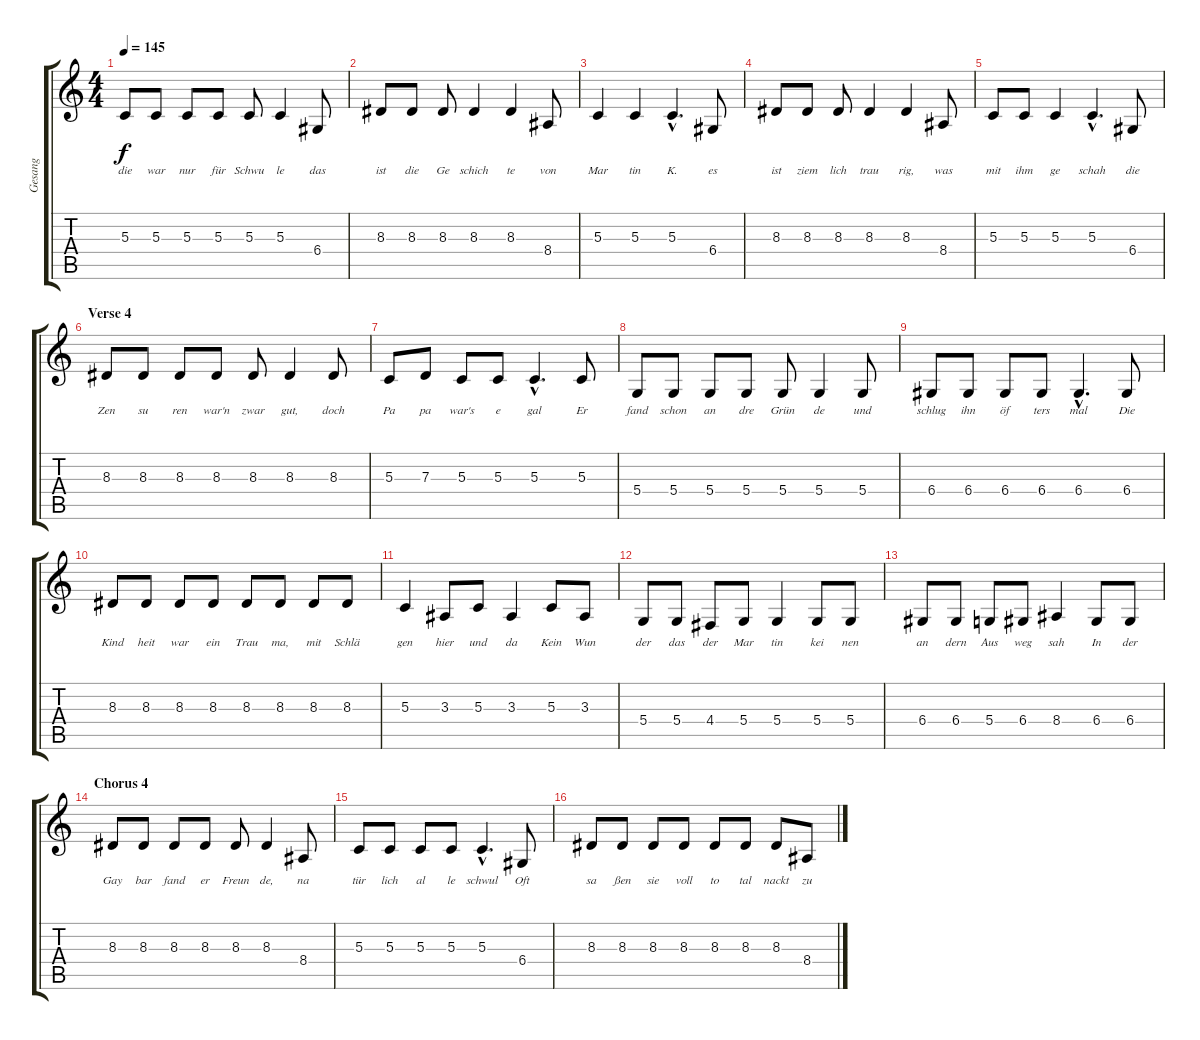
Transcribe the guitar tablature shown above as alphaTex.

\track ("Gesang" "Gesang") {instrument oboe}
\staff {score tabs}
\tuning (E4 B3 G3 D3 A2 E2) {hide}
\ts (4 4)
\tempo 145
\clef g2
\ks c
5.3.8{lyrics (0 "die") lyrics (1 "") lyrics (2 "") lyrics (3 "") lyrics (4 "") dy f} 5.3.8{lyrics (0 "war") lyrics (1 "") lyrics (2 "") lyrics (3 "") lyrics (4 "")} 5.3.8{lyrics (0 "nur") lyrics (1 "") lyrics (2 "") lyrics (3 "") lyrics (4 "")} 5.3.8{lyrics (0 "für") lyrics (1 "") lyrics (2 "") lyrics (3 "") lyrics (4 "")} 5.3.8{lyrics (0 "Schwu") lyrics (1 "") lyrics (2 "") lyrics (3 "") lyrics (4 "")} 5.3.4{lyrics (0 "le") lyrics (1 "") lyrics (2 "") lyrics (3 "") lyrics (4 "")} 6.4.8{lyrics (0 "das") lyrics (1 "") lyrics (2 "") lyrics (3 "") lyrics (4 "")} |
8.3.8{lyrics (0 "ist") lyrics (1 "") lyrics (2 "") lyrics (3 "") lyrics (4 "")} 8.3.8{lyrics (0 "die") lyrics (1 "") lyrics (2 "") lyrics (3 "") lyrics (4 "")} 8.3.8{lyrics (0 "Ge") lyrics (1 "") lyrics (2 "") lyrics (3 "") lyrics (4 "")} 8.3.4{lyrics (0 "schich") lyrics (1 "") lyrics (2 "") lyrics (3 "") lyrics (4 "")} 8.3.4{lyrics (0 "te") lyrics (1 "") lyrics (2 "") lyrics (3 "") lyrics (4 "")} 8.4.8{lyrics (0 "von") lyrics (1 "") lyrics (2 "") lyrics (3 "") lyrics (4 "")} |
5.3.4{lyrics (0 "Mar") lyrics (1 "") lyrics (2 "") lyrics (3 "") lyrics (4 "")} 5.3.4{lyrics (0 "tin") lyrics (1 "") lyrics (2 "") lyrics (3 "") lyrics (4 "")} 5.3{hac}.4{d lyrics (0 "K.") lyrics (1 "") lyrics (2 "") lyrics (3 "") lyrics (4 "")} 6.4.8{lyrics (0 "es") lyrics (1 "") lyrics (2 "") lyrics (3 "") lyrics (4 "")} |
8.3.8{lyrics (0 "ist") lyrics (1 "") lyrics (2 "") lyrics (3 "") lyrics (4 "")} 8.3.8{lyrics (0 "ziem") lyrics (1 "") lyrics (2 "") lyrics (3 "") lyrics (4 "")} 8.3.8{lyrics (0 "lich") lyrics (1 "") lyrics (2 "") lyrics (3 "") lyrics (4 "")} 8.3.4{lyrics (0 "trau") lyrics (1 "") lyrics (2 "") lyrics (3 "") lyrics (4 "")} 8.3.4{lyrics (0 "rig,") lyrics (1 "") lyrics (2 "") lyrics (3 "") lyrics (4 "")} 8.4.8{lyrics (0 "was") lyrics (1 "") lyrics (2 "") lyrics (3 "") lyrics (4 "")} |
5.3.8{lyrics (0 "mit") lyrics (1 "") lyrics (2 "") lyrics (3 "") lyrics (4 "")} 5.3.8{lyrics (0 "ihm") lyrics (1 "") lyrics (2 "") lyrics (3 "") lyrics (4 "")} 5.3.4{lyrics (0 "ge") lyrics (1 "") lyrics (2 "") lyrics (3 "") lyrics (4 "")} 5.3{hac}.4{d lyrics (0 "schah") lyrics (1 "") lyrics (2 "") lyrics (3 "") lyrics (4 "")} 6.4.8{lyrics (0 "die") lyrics (1 "") lyrics (2 "") lyrics (3 "") lyrics (4 "")} |
\section ("" "Verse 4")
8.3.8{lyrics (0 "Zen") lyrics (1 "") lyrics (2 "") lyrics (3 "") lyrics (4 "")} 8.3.8{lyrics (0 "su") lyrics (1 "") lyrics (2 "") lyrics (3 "") lyrics (4 "")} 8.3.8{lyrics (0 "ren") lyrics (1 "") lyrics (2 "") lyrics (3 "") lyrics (4 "")} 8.3.8{lyrics (0 "war'n") lyrics (1 "") lyrics (2 "") lyrics (3 "") lyrics (4 "")} 8.3.8{lyrics (0 "zwar") lyrics (1 "") lyrics (2 "") lyrics (3 "") lyrics (4 "")} 8.3.4{lyrics (0 "gut,") lyrics (1 "") lyrics (2 "") lyrics (3 "") lyrics (4 "")} 8.3.8{lyrics (0 "doch") lyrics (1 "") lyrics (2 "") lyrics (3 "") lyrics (4 "")} |
5.3.8{lyrics (0 "Pa") lyrics (1 "") lyrics (2 "") lyrics (3 "") lyrics (4 "")} 7.3.8{lyrics (0 "pa") lyrics (1 "") lyrics (2 "") lyrics (3 "") lyrics (4 "")} 5.3.8{lyrics (0 "war's") lyrics (1 "") lyrics (2 "") lyrics (3 "") lyrics (4 "")} 5.3.8{lyrics (0 "e") lyrics (1 "") lyrics (2 "") lyrics (3 "") lyrics (4 "")} 5.3{hac}.4{d lyrics (0 "gal") lyrics (1 "") lyrics (2 "") lyrics (3 "") lyrics (4 "")} 5.3.8{lyrics (0 "Er") lyrics (1 "") lyrics (2 "") lyrics (3 "") lyrics (4 "")} |
5.4.8{lyrics (0 "fand") lyrics (1 "") lyrics (2 "") lyrics (3 "") lyrics (4 "")} 5.4.8{lyrics (0 "schon") lyrics (1 "") lyrics (2 "") lyrics (3 "") lyrics (4 "")} 5.4.8{lyrics (0 "an") lyrics (1 "") lyrics (2 "") lyrics (3 "") lyrics (4 "")} 5.4.8{lyrics (0 "dre") lyrics (1 "") lyrics (2 "") lyrics (3 "") lyrics (4 "")} 5.4.8{lyrics (0 "Grün") lyrics (1 "") lyrics (2 "") lyrics (3 "") lyrics (4 "")} 5.4.4{lyrics (0 "de") lyrics (1 "") lyrics (2 "") lyrics (3 "") lyrics (4 "")} 5.4.8{lyrics (0 "und") lyrics (1 "") lyrics (2 "") lyrics (3 "") lyrics (4 "")} |
6.4.8{lyrics (0 "schlug") lyrics (1 "") lyrics (2 "") lyrics (3 "") lyrics (4 "")} 6.4.8{lyrics (0 "ihn") lyrics (1 "") lyrics (2 "") lyrics (3 "") lyrics (4 "")} 6.4.8{lyrics (0 "öf") lyrics (1 "") lyrics (2 "") lyrics (3 "") lyrics (4 "")} 6.4.8{lyrics (0 "ters") lyrics (1 "") lyrics (2 "") lyrics (3 "") lyrics (4 "")} 6.4{hac}.4{d lyrics (0 "mal") lyrics (1 "") lyrics (2 "") lyrics (3 "") lyrics (4 "")} 6.4.8{lyrics (0 "Die") lyrics (1 "") lyrics (2 "") lyrics (3 "") lyrics (4 "")} |
8.3.8{lyrics (0 "Kind") lyrics (1 "") lyrics (2 "") lyrics (3 "") lyrics (4 "")} 8.3.8{lyrics (0 "heit") lyrics (1 "") lyrics (2 "") lyrics (3 "") lyrics (4 "")} 8.3.8{lyrics (0 "war") lyrics (1 "") lyrics (2 "") lyrics (3 "") lyrics (4 "")} 8.3.8{lyrics (0 "ein") lyrics (1 "") lyrics (2 "") lyrics (3 "") lyrics (4 "")} 8.3.8{lyrics (0 "Trau") lyrics (1 "") lyrics (2 "") lyrics (3 "") lyrics (4 "")} 8.3.8{lyrics (0 "ma,") lyrics (1 "") lyrics (2 "") lyrics (3 "") lyrics (4 "")} 8.3.8{lyrics (0 "mit") lyrics (1 "") lyrics (2 "") lyrics (3 "") lyrics (4 "")} 8.3.8{lyrics (0 "Schlä") lyrics (1 "") lyrics (2 "") lyrics (3 "") lyrics (4 "")} |
5.3.4{lyrics (0 "gen") lyrics (1 "") lyrics (2 "") lyrics (3 "") lyrics (4 "")} 3.3.8{lyrics (0 "hier") lyrics (1 "") lyrics (2 "") lyrics (3 "") lyrics (4 "")} 5.3.8{lyrics (0 "und") lyrics (1 "") lyrics (2 "") lyrics (3 "") lyrics (4 "")} 3.3.4{lyrics (0 "da") lyrics (1 "") lyrics (2 "") lyrics (3 "") lyrics (4 "")} 5.3.8{lyrics (0 "Kein") lyrics (1 "") lyrics (2 "") lyrics (3 "") lyrics (4 "")} 3.3.8{lyrics (0 "Wun") lyrics (1 "") lyrics (2 "") lyrics (3 "") lyrics (4 "")} |
5.4.8{lyrics (0 "der") lyrics (1 "") lyrics (2 "") lyrics (3 "") lyrics (4 "")} 5.4.8{lyrics (0 "das") lyrics (1 "") lyrics (2 "") lyrics (3 "") lyrics (4 "")} 4.4.8{lyrics (0 "der") lyrics (1 "") lyrics (2 "") lyrics (3 "") lyrics (4 "")} 5.4.8{lyrics (0 "Mar") lyrics (1 "") lyrics (2 "") lyrics (3 "") lyrics (4 "")} 5.4.4{lyrics (0 "tin") lyrics (1 "") lyrics (2 "") lyrics (3 "") lyrics (4 "")} 5.4.8{lyrics (0 "kei") lyrics (1 "") lyrics (2 "") lyrics (3 "") lyrics (4 "")} 5.4.8{lyrics (0 "nen") lyrics (1 "") lyrics (2 "") lyrics (3 "") lyrics (4 "")} |
6.4.8{lyrics (0 "an") lyrics (1 "") lyrics (2 "") lyrics (3 "") lyrics (4 "")} 6.4.8{lyrics (0 "dern") lyrics (1 "") lyrics (2 "") lyrics (3 "") lyrics (4 "")} 5.4.8{lyrics (0 "Aus") lyrics (1 "") lyrics (2 "") lyrics (3 "") lyrics (4 "")} 6.4.8{lyrics (0 "weg") lyrics (1 "") lyrics (2 "") lyrics (3 "") lyrics (4 "")} 8.4.4{lyrics (0 "sah") lyrics (1 "") lyrics (2 "") lyrics (3 "") lyrics (4 "")} 6.4.8{lyrics (0 "In") lyrics (1 "") lyrics (2 "") lyrics (3 "") lyrics (4 "")} 6.4.8{lyrics (0 "der") lyrics (1 "") lyrics (2 "") lyrics (3 "") lyrics (4 "")} |
\section ("" "Chorus 4")
8.3.8{lyrics (0 "Gay") lyrics (1 "") lyrics (2 "") lyrics (3 "") lyrics (4 "")} 8.3.8{lyrics (0 "bar") lyrics (1 "") lyrics (2 "") lyrics (3 "") lyrics (4 "")} 8.3.8{lyrics (0 "fand") lyrics (1 "") lyrics (2 "") lyrics (3 "") lyrics (4 "")} 8.3.8{lyrics (0 "er") lyrics (1 "") lyrics (2 "") lyrics (3 "") lyrics (4 "")} 8.3.8{lyrics (0 "Freun") lyrics (1 "") lyrics (2 "") lyrics (3 "") lyrics (4 "")} 8.3.4{lyrics (0 "de,") lyrics (1 "") lyrics (2 "") lyrics (3 "") lyrics (4 "")} 8.4.8{lyrics (0 "na") lyrics (1 "") lyrics (2 "") lyrics (3 "") lyrics (4 "")} |
5.3.8{lyrics (0 "tür") lyrics (1 "") lyrics (2 "") lyrics (3 "") lyrics (4 "")} 5.3.8{lyrics (0 "lich") lyrics (1 "") lyrics (2 "") lyrics (3 "") lyrics (4 "")} 5.3.8{lyrics (0 "al") lyrics (1 "") lyrics (2 "") lyrics (3 "") lyrics (4 "")} 5.3.8{lyrics (0 "le") lyrics (1 "") lyrics (2 "") lyrics (3 "") lyrics (4 "")} 5.3{hac}.4{d lyrics (0 "schwul") lyrics (1 "") lyrics (2 "") lyrics (3 "") lyrics (4 "")} 6.4.8{lyrics (0 "Oft") lyrics (1 "") lyrics (2 "") lyrics (3 "") lyrics (4 "")} |
8.3.8{lyrics (0 "sa") lyrics (1 "") lyrics (2 "") lyrics (3 "") lyrics (4 "")} 8.3.8{lyrics (0 "ßen") lyrics (1 "") lyrics (2 "") lyrics (3 "") lyrics (4 "")} 8.3.8{lyrics (0 "sie") lyrics (1 "") lyrics (2 "") lyrics (3 "") lyrics (4 "")} 8.3.8{lyrics (0 "voll") lyrics (1 "") lyrics (2 "") lyrics (3 "") lyrics (4 "")} 8.3.8{lyrics (0 "to") lyrics (1 "") lyrics (2 "") lyrics (3 "") lyrics (4 "")} 8.3.8{lyrics (0 "tal") lyrics (1 "") lyrics (2 "") lyrics (3 "") lyrics (4 "")} 8.3.8{lyrics (0 "nackt") lyrics (1 "") lyrics (2 "") lyrics (3 "") lyrics (4 "")} 8.4.8{lyrics (0 "zu") lyrics (1 "") lyrics (2 "") lyrics (3 "") lyrics (4 "")}
